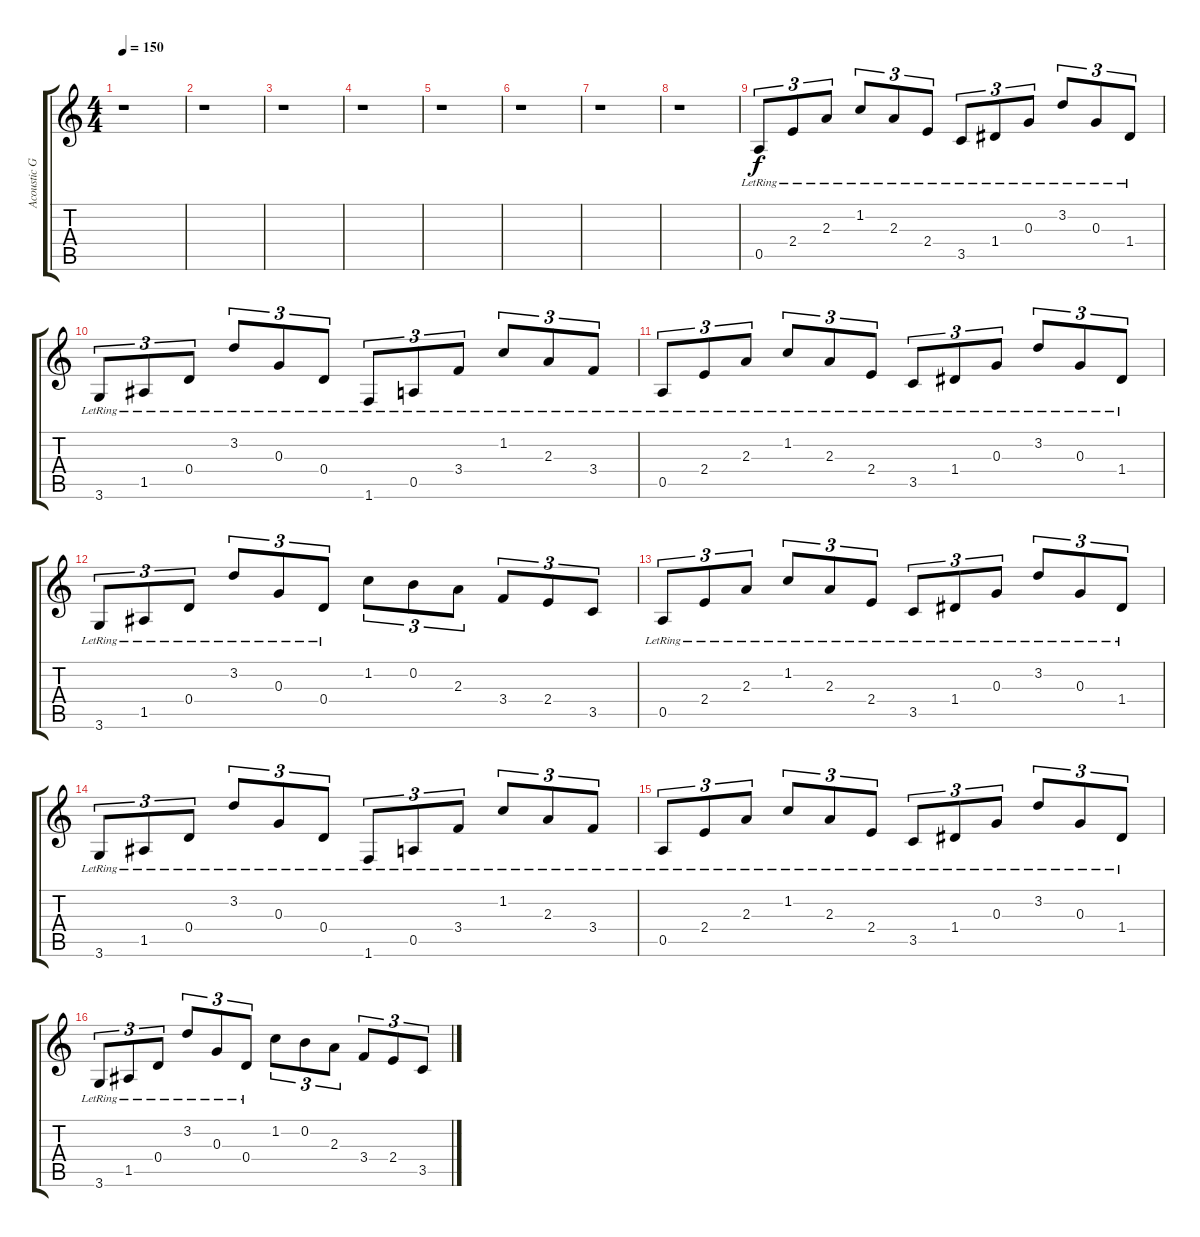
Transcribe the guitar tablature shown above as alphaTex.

\track ("Acoustic Guitar" "Acoustic G") {instrument acousticguitarnylon}
\staff {score tabs}
\tuning (E4 B3 G3 D3 A2 E2) {hide}
\ts (4 4)
\tempo 150
\clef g2
\ks c
r.1{dy f} |
r.1 |
r.1 |
r.1 |
r.1 |
r.1 |
r.1 |
r.1 |
0.5{lr}.8{tu (3 2)} 2.4{lr}.8{tu (3 2)} 2.3{lr}.8{tu (3 2)} 1.2{lr}.8{tu (3 2)} 2.3{lr}.8{tu (3 2)} 2.4{lr}.8{tu (3 2)} 3.5{lr}.8{tu (3 2)} 1.4{lr}.8{tu (3 2)} 0.3{lr}.8{tu (3 2)} 3.2{lr}.8{tu (3 2)} 0.3{lr}.8{tu (3 2)} 1.4{lr}.8{tu (3 2)} |
3.6{lr}.8{tu (3 2)} 1.5{lr}.8{tu (3 2)} 0.4{lr}.8{tu (3 2)} 3.2{lr}.8{tu (3 2)} 0.3{lr}.8{tu (3 2)} 0.4{lr}.8{tu (3 2)} 1.6{lr}.8{tu (3 2)} 0.5{lr}.8{tu (3 2)} 3.4{lr}.8{tu (3 2)} 1.2{lr}.8{tu (3 2)} 2.3{lr}.8{tu (3 2)} 3.4{lr}.8{tu (3 2)} |
0.5{lr}.8{tu (3 2)} 2.4{lr}.8{tu (3 2)} 2.3{lr}.8{tu (3 2)} 1.2{lr}.8{tu (3 2)} 2.3{lr}.8{tu (3 2)} 2.4{lr}.8{tu (3 2)} 3.5{lr}.8{tu (3 2)} 1.4{lr}.8{tu (3 2)} 0.3{lr}.8{tu (3 2)} 3.2{lr}.8{tu (3 2)} 0.3{lr}.8{tu (3 2)} 1.4{lr}.8{tu (3 2)} |
3.6{lr}.8{tu (3 2)} 1.5{lr}.8{tu (3 2)} 0.4{lr}.8{tu (3 2)} 3.2{lr}.8{tu (3 2)} 0.3{lr}.8{tu (3 2)} 0.4{lr}.8{tu (3 2)} 1.2.8{tu (3 2)} 0.2.8{tu (3 2)} 2.3.8{tu (3 2)} 3.4.8{tu (3 2)} 2.4.8{tu (3 2)} 3.5.8{tu (3 2)} |
0.5{lr}.8{tu (3 2)} 2.4{lr}.8{tu (3 2)} 2.3{lr}.8{tu (3 2)} 1.2{lr}.8{tu (3 2)} 2.3{lr}.8{tu (3 2)} 2.4{lr}.8{tu (3 2)} 3.5{lr}.8{tu (3 2)} 1.4{lr}.8{tu (3 2)} 0.3{lr}.8{tu (3 2)} 3.2{lr}.8{tu (3 2)} 0.3{lr}.8{tu (3 2)} 1.4{lr}.8{tu (3 2)} |
3.6{lr}.8{tu (3 2)} 1.5{lr}.8{tu (3 2)} 0.4{lr}.8{tu (3 2)} 3.2{lr}.8{tu (3 2)} 0.3{lr}.8{tu (3 2)} 0.4{lr}.8{tu (3 2)} 1.6{lr}.8{tu (3 2)} 0.5{lr}.8{tu (3 2)} 3.4{lr}.8{tu (3 2)} 1.2{lr}.8{tu (3 2)} 2.3{lr}.8{tu (3 2)} 3.4{lr}.8{tu (3 2)} |
0.5{lr}.8{tu (3 2)} 2.4{lr}.8{tu (3 2)} 2.3{lr}.8{tu (3 2)} 1.2{lr}.8{tu (3 2)} 2.3{lr}.8{tu (3 2)} 2.4{lr}.8{tu (3 2)} 3.5{lr}.8{tu (3 2)} 1.4{lr}.8{tu (3 2)} 0.3{lr}.8{tu (3 2)} 3.2{lr}.8{tu (3 2)} 0.3{lr}.8{tu (3 2)} 1.4{lr}.8{tu (3 2)} |
3.6{lr}.8{tu (3 2)} 1.5{lr}.8{tu (3 2)} 0.4{lr}.8{tu (3 2)} 3.2{lr}.8{tu (3 2)} 0.3{lr}.8{tu (3 2)} 0.4{lr}.8{tu (3 2)} 1.2.8{tu (3 2)} 0.2.8{tu (3 2)} 2.3.8{tu (3 2)} 3.4.8{tu (3 2)} 2.4.8{tu (3 2)} 3.5.8{tu (3 2)}
